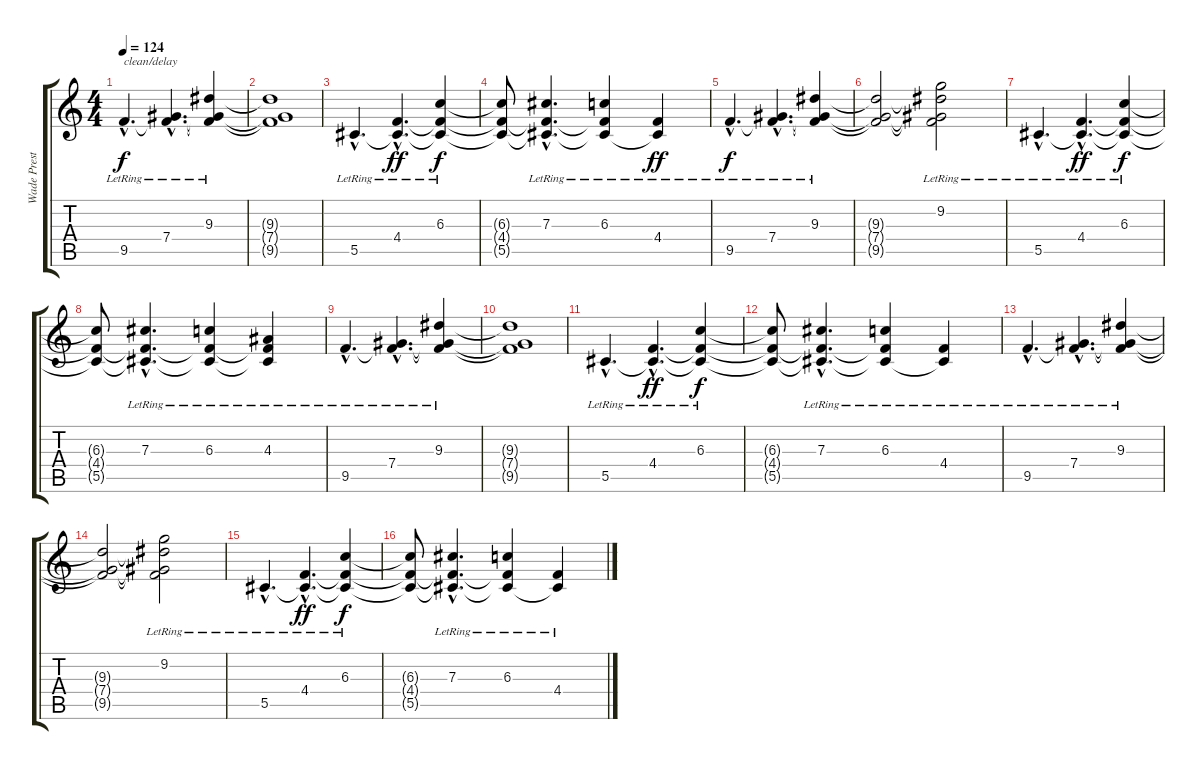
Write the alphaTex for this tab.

\track ("Wade Preston (Guitar 1)" "Wade Prest") {instrument distortionguitar}
\staff {score tabs}
\tuning (Eb4 Bb3 Gb3 Db3 Ab2 Db2) {hide}
\ts (4 4)
\tempo 124
\clef g2
\ks c
9.5{hac lr}.4{d txt "clean/delay" dy f instrument electricguitarjazz} (7.4{hac lr} 9.5{hac t}).4{d} (9.3{lr} 7.4{t} 9.5{t}).4 |
(9.3{t} 7.4{t} 9.5{t}).1 |
5.5{hac lr}.4{d} (4.4{lr} 5.5{hac t}).4{d dy ff} (6.3{lr} 4.4{t} 5.5{t}).4{dy f} |
(6.3{t} 4.4{t} 5.5{t}).8 (7.3{hac lr} 4.4{hac t} 5.5{hac t}).4{d} (6.3{lr} 4.4{t} 5.5{t}).4 (4.4{lr} 5.5{t}).4{dy ff} |
9.5{hac lr}.4{d dy f} (7.4{hac lr} 9.5{hac t}).4{d} (9.3{lr} 7.4{t} 9.5{t}).4 |
(9.3{t} 7.4{t} 9.5{t}).2 (9.2{lr} 9.3{t} 7.4{t} 9.5{t}).2 |
5.5{hac lr}.4{d} (4.4{hac lr} 5.5{hac t}).4{d dy ff} (6.3{lr} 4.4{t} 5.5{t}).4{dy f} |
(6.3{t} 4.4{t} 5.5{t}).8 (7.3{hac lr} 4.4{hac t} 5.5{hac t}).4{d} (6.3{lr} 4.4{t} 5.5{t}).4 (4.3{lr} 4.4{t} 5.5{t}).4 |
9.5{hac lr}.4{d} (7.4{hac lr} 9.5{hac t}).4{d} (9.3{lr} 7.4{t} 9.5{t}).4 |
(9.3{t} 7.4{t} 9.5{t}).1 |
5.5{hac lr}.4{d} (4.4{lr} 5.5{hac t}).4{d dy ff} (6.3{lr} 4.4{t} 5.5{t}).4{dy f} |
(6.3{t} 4.4{t} 5.5{t}).8 (7.3{hac lr} 4.4{hac t} 5.5{hac t}).4{d} (6.3{lr} 4.4{t} 5.5{t}).4 (4.4{lr} 5.5{t}).4 |
9.5{hac lr}.4{d} (7.4{hac lr} 9.5{hac t}).4{d} (9.3{lr} 7.4{t} 9.5{t}).4 |
(9.3{t} 7.4{t} 9.5{t}).2 (9.2{lr} 9.3{t} 7.4{t} 9.5{t}).2 |
5.5{hac lr}.4{d} (4.4{lr} 5.5{hac t}).4{d dy ff} (6.3{lr} 4.4{t} 5.5{t}).4{dy f} |
(6.3{t} 4.4{t} 5.5{t}).8 (7.3{hac lr} 4.4{hac t} 5.5{hac t}).4{d} (6.3{lr} 4.4{t} 5.5{t}).4 (4.4{lr} 5.5{t}).4
